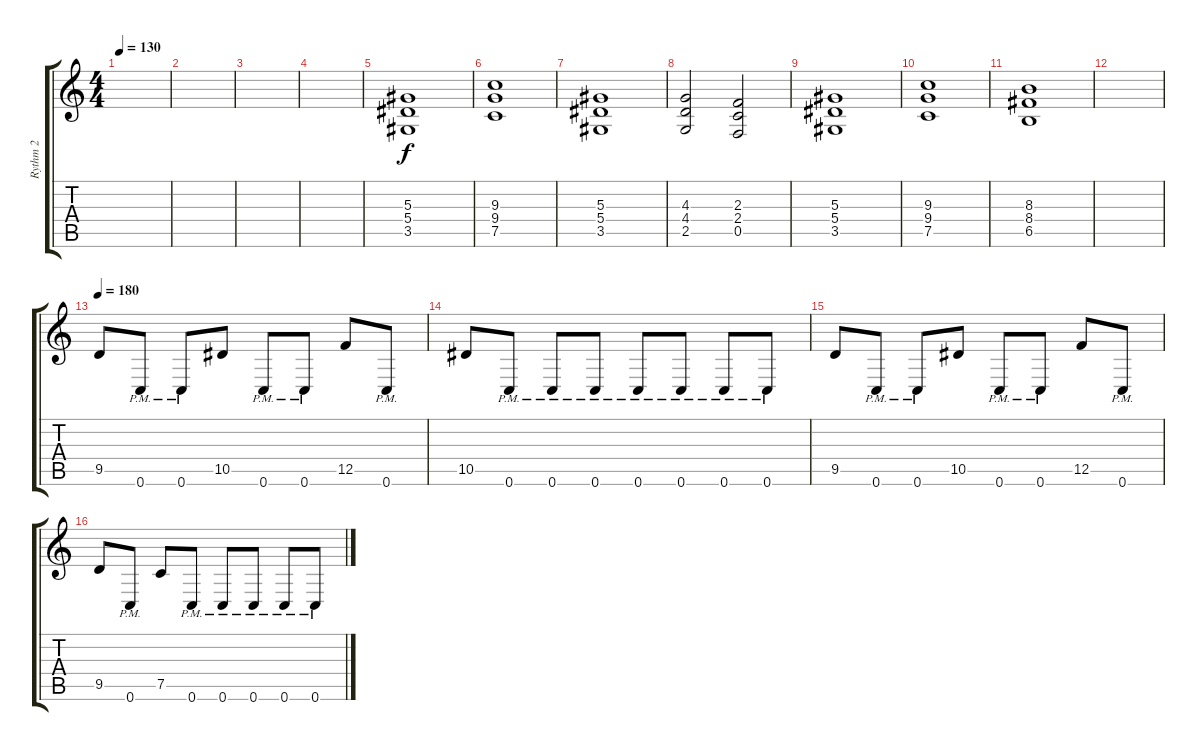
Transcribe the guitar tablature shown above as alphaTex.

\track ("Rythm 2" "Rythm 2") {instrument distortionguitar}
\staff {score tabs}
\tuning (C4 G3 Eb3 Bb2 F2 C2) {hide}
\ts (4 4)
\tempo 130
\clef g2
\ks c
|
|
|
|
(5.3 5.4 3.5).1 |
(9.3 9.4 7.5).1 |
(5.3 5.4 3.5).1 |
(4.3 4.4 2.5).2 (2.3 2.4 0.5).2 |
(5.3 5.4 3.5).1 |
(9.3 9.4 7.5).1 |
(8.3 8.4 6.5).1 |
|
\tempo 180
9.5.8 0.6{pm}.8 0.6{pm}.8 10.5.8 0.6{pm}.8 0.6{pm}.8 12.5.8 0.6{pm}.8 |
10.5.8 0.6{pm}.8 0.6{pm}.8 0.6{pm}.8 0.6{pm}.8 0.6{pm}.8 0.6{pm}.8 0.6{pm}.8 |
9.5.8 0.6{pm}.8 0.6{pm}.8 10.5.8 0.6{pm}.8 0.6{pm}.8 12.5.8 0.6{pm}.8 |
9.5.8 0.6{pm}.8 7.5.8 0.6{pm}.8 0.6{pm}.8 0.6{pm}.8 0.6{pm}.8 0.6{pm}.8
